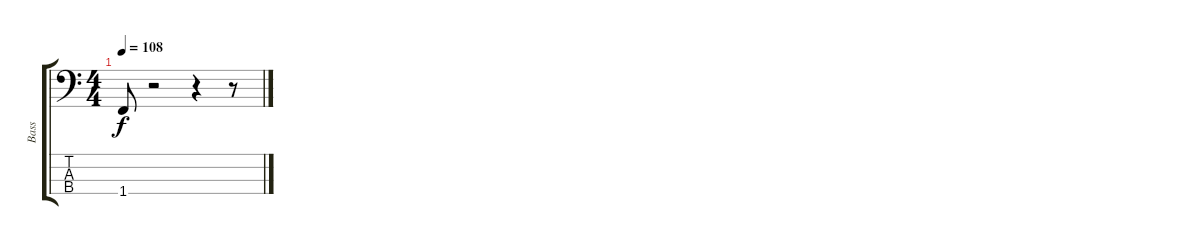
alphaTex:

\track ("Bass" "Bass") {instrument electricbassfinger}
\staff {score tabs}
\tuning (G2 D2 A1 E1) {hide}
\ts (4 4)
\tempo 108
\clef f4
\ks c
1.4.8{dy f} r.2 r.4 r.8
